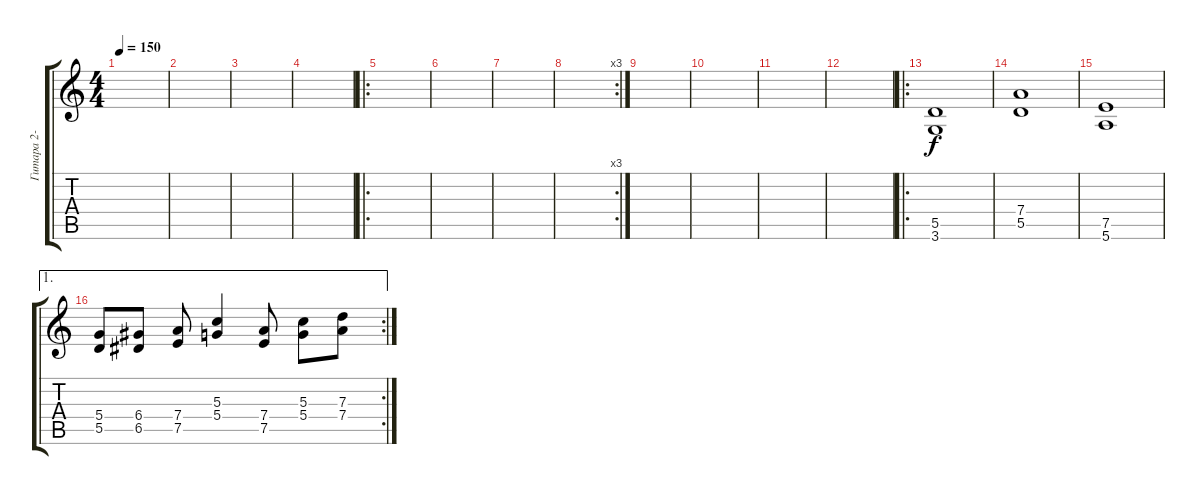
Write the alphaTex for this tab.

\track ("Гитара 2- Драйв" "Гитара 2- ") {instrument overdrivenguitar}
\staff {score tabs}
\tuning (E4 B3 G3 D3 A2 E2) {hide}
\ts (4 4)
\tempo 150
\clef g2
\ks c
|
|
|
|
\ro
|
|
|
\rc 3
|
|
|
|
|
\ro
(5.5 3.6).1 |
(7.4 5.5).1 |
(7.5 5.6).1 |
\ae 1
\rc 2
(5.4 5.5).8 (6.4 6.5).8 (7.4 7.5).8 (5.3 5.4).4 (7.4 7.5).8 (5.3 5.4).8 (7.3 7.4).8
